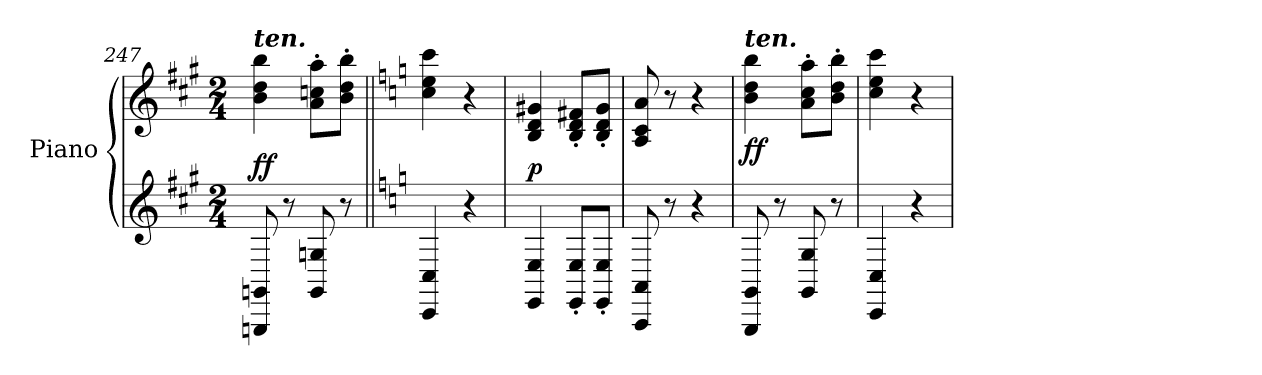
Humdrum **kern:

**kern	**kern	**dynam
*part1	*part1	*part1
*staff2	*staff1	*staff1/2
*I"Piano	*	*
*I'Pno	*	*
*clefG2	*clefG2	*
*k[f#c#g#]	*k[f#c#g#]	*
*M2/4	*M2/4	*
=247	=247	=247
!	!LO:TX:a:Bi:t=ten.	!
!	!	!LO:DY:a=2
8GGGn/ 8GGn/	4b\ 4dd\ 4bb\	ff
8r	.	.
*	*MM72	*
8GG/ 8Gn/	8a\' 8ccn\' 8aa\'L	.
8r	8b\' 8dd\' 8bb\'J	.
=248||	=248||	=248||
*k[]	*k[]	*
4CC/ 4C/	4cc\ 4ee\ 4ccc\	.
4r	4r	.
=249	=249	=249
!	!	!LO:DY:a=2
4EE/ 4E/	4B/ 4d/ 4g#X/	p
8EE/' 8E/'L	8B/' 8d/' 8f#X/'L	.
8EE/' 8E/'J	8B/' 8d/' 8g#/'J	.
=250	=250	=250
8AAA/ 8AA/	8A/ 8c/ 8a/	.
8r	8r	.
4r	4r	.
=251	=251	=251
!	!LO:TX:a:Bi:t=ten.	!
!	!	!LO:DY:b
8GGG/ 8GG/	4b\ 4dd\ 4bb\	ff
8r	.	.
*	*MM72	*
8GG/ 8G/	8a\' 8cc\' 8aa\'L	.
8r	8b\' 8dd\' 8bb\'J	.
=252	=252	=252
4CC/ 4C/	4cc\ 4ee\ 4ccc\	.
4r	4r	.
=	=	=
*-	*-	*-
